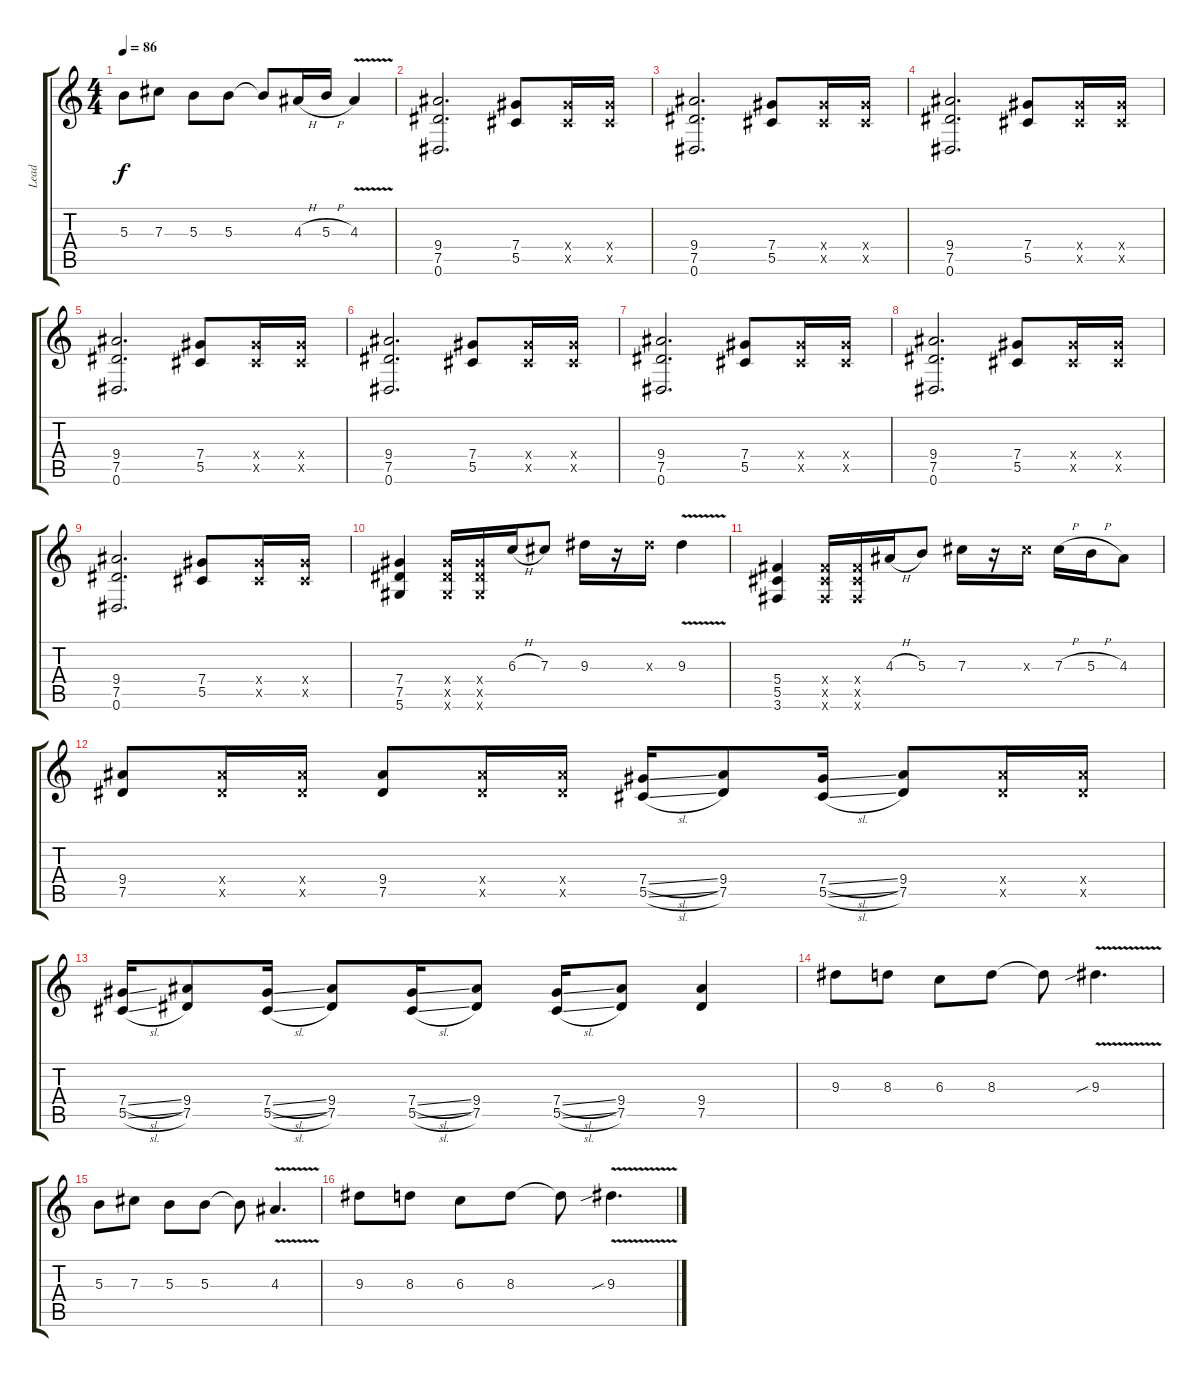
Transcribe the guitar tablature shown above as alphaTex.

\track ("Lead" "Lead") {instrument distortionguitar}
\staff {score tabs}
\tuning (Eb4 Bb3 Gb3 Db3 Ab2 Eb2) {hide}
\ts (4 4)
\tempo 86
\clef g2
\ks c
5.3.8{dy f} 7.3.8 5.3.8 5.3.8 5.3{t}.8 4.3{h}.16 5.3{h}.16 4.3{v}.4 |
(9.4 7.5 0.6).2{d} (7.4 5.5).8 (7.4{x} 5.5{x}).16 (7.4{x} 5.5{x}).16 |
(9.4 7.5 0.6).2{d} (7.4 5.5).8 (7.4{x} 5.5{x}).16 (7.4{x} 5.5{x}).16 |
(9.4 7.5 0.6).2{d} (7.4 5.5).8 (7.4{x} 5.5{x}).16 (7.4{x} 5.5{x}).16 |
(9.4 7.5 0.6).2{d} (7.4 5.5).8 (7.4{x} 5.5{x}).16 (7.4{x} 5.5{x}).16 |
(9.4 7.5 0.6).2{d} (7.4 5.5).8 (7.4{x} 5.5{x}).16 (7.4{x} 5.5{x}).16 |
(9.4 7.5 0.6).2{d} (7.4 5.5).8 (7.4{x} 5.5{x}).16 (7.4{x} 5.5{x}).16 |
(9.4 7.5 0.6).2{d} (7.4 5.5).8 (7.4{x} 5.5{x}).16 (7.4{x} 5.5{x}).16 |
(9.4 7.5 0.6).2{d} (7.4 5.5).8 (7.4{x} 5.5{x}).16 (7.4{x} 5.5{x}).16 |
(7.4 7.5 5.6).4 (7.4{x} 7.5{x} 5.6{x}).16 (7.4{x} 7.5{x} 5.6{x}).16 6.3{h}.16 7.3.8 9.3.16 r.16 9.3{x}.16 9.3{v}.4 |
(5.4 5.5 3.6).4 (5.4{x} 5.5{x} 3.6{x}).16 (5.4{x} 5.5{x} 3.6{x}).16 4.3{h}.16 5.3.8 7.3.16 r.16 7.3{x}.16 7.3{h}.16 5.3{h}.16 4.3.8 |
(9.4 7.5).8 (9.4{x} 7.5{x}).16 (9.4{x} 7.5{x}).16 (9.4 7.5).8 (9.4{x} 7.5{x}).16 (9.4{x} 7.5{x}).16 (7.4{sl} 5.5{sl}).16 (9.4 7.5).8 (7.4{sl} 5.5{sl}).16 (9.4 7.5).8 (9.4{x} 7.5{x}).16 (9.4{x} 7.5{x}).16 |
(7.4{sl} 5.5{sl}).16 (9.4 7.5).8 (7.4{sl} 5.5{sl}).16 (9.4 7.5).8 (7.4{sl} 5.5{sl}).16 (9.4 7.5).8 (7.4{sl} 5.5{sl}).16 (9.4 7.5).8 (9.4 7.5).4 |
9.3.8 8.3.8 6.3.8 8.3.8 8.3{t}.8 9.3{v sib}.4{d} |
5.3.8 7.3.8 5.3.8 5.3.8 5.3{t}.8 4.3{v}.4{d} |
9.3.8 8.3.8 6.3.8 8.3.8 8.3{t}.8 9.3{v sib}.4{d}
